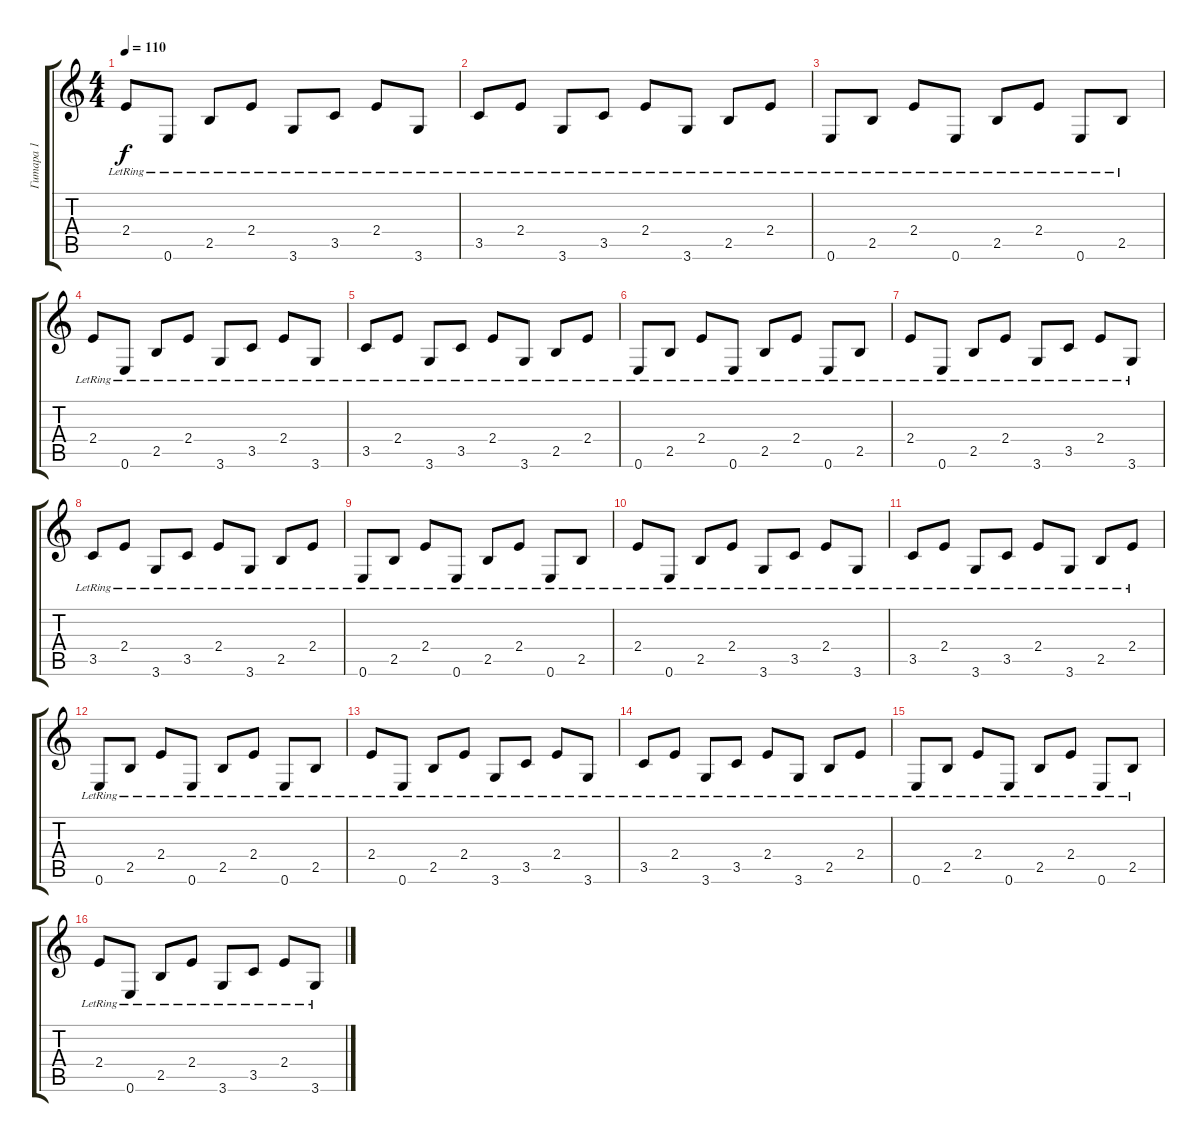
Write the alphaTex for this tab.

\track ("Гитара 1" "Гитара 1") {instrument electricguitarjazz}
\staff {score tabs}
\tuning (E4 B3 G3 D3 A2 E2) {hide}
\ts (4 4)
\tempo 110
\clef g2
\ks c
2.4{lr}.8{dy f} 0.6{lr}.8 2.5{lr}.8 2.4{lr}.8 3.6{lr}.8 3.5{lr}.8 2.4{lr}.8 3.6{lr}.8 |
3.5{lr}.8 2.4{lr}.8 3.6{lr}.8 3.5{lr}.8 2.4{lr}.8 3.6{lr}.8 2.5{lr}.8 2.4{lr}.8 |
0.6{lr}.8 2.5{lr}.8 2.4{lr}.8 0.6{lr}.8 2.5{lr}.8 2.4{lr}.8 0.6{lr}.8 2.5{lr}.8 |
2.4{lr}.8 0.6{lr}.8 2.5{lr}.8 2.4{lr}.8 3.6{lr}.8 3.5{lr}.8 2.4{lr}.8 3.6{lr}.8 |
3.5{lr}.8 2.4{lr}.8 3.6{lr}.8 3.5{lr}.8 2.4{lr}.8 3.6{lr}.8 2.5{lr}.8 2.4{lr}.8 |
0.6{lr}.8 2.5{lr}.8 2.4{lr}.8 0.6{lr}.8 2.5{lr}.8 2.4{lr}.8 0.6{lr}.8 2.5{lr}.8 |
2.4{lr}.8 0.6{lr}.8 2.5{lr}.8 2.4{lr}.8 3.6{lr}.8 3.5{lr}.8 2.4{lr}.8 3.6{lr}.8 |
3.5{lr}.8 2.4{lr}.8 3.6{lr}.8 3.5{lr}.8 2.4{lr}.8 3.6{lr}.8 2.5{lr}.8 2.4{lr}.8 |
0.6{lr}.8 2.5{lr}.8 2.4{lr}.8 0.6{lr}.8 2.5{lr}.8 2.4{lr}.8 0.6{lr}.8 2.5{lr}.8 |
2.4{lr}.8 0.6{lr}.8 2.5{lr}.8 2.4{lr}.8 3.6{lr}.8 3.5{lr}.8 2.4{lr}.8 3.6{lr}.8 |
3.5{lr}.8 2.4{lr}.8 3.6{lr}.8 3.5{lr}.8 2.4{lr}.8 3.6{lr}.8 2.5{lr}.8 2.4{lr}.8 |
0.6{lr}.8 2.5{lr}.8 2.4{lr}.8 0.6{lr}.8 2.5{lr}.8 2.4{lr}.8 0.6{lr}.8 2.5{lr}.8 |
2.4{lr}.8 0.6{lr}.8 2.5{lr}.8 2.4{lr}.8 3.6{lr}.8 3.5{lr}.8 2.4{lr}.8 3.6{lr}.8 |
3.5{lr}.8 2.4{lr}.8 3.6{lr}.8 3.5{lr}.8 2.4{lr}.8 3.6{lr}.8 2.5{lr}.8 2.4{lr}.8 |
0.6{lr}.8 2.5{lr}.8 2.4{lr}.8 0.6{lr}.8 2.5{lr}.8 2.4{lr}.8 0.6{lr}.8 2.5{lr}.8 |
2.4{lr}.8 0.6{lr}.8 2.5{lr}.8 2.4{lr}.8 3.6{lr}.8 3.5{lr}.8 2.4{lr}.8 3.6{lr}.8
